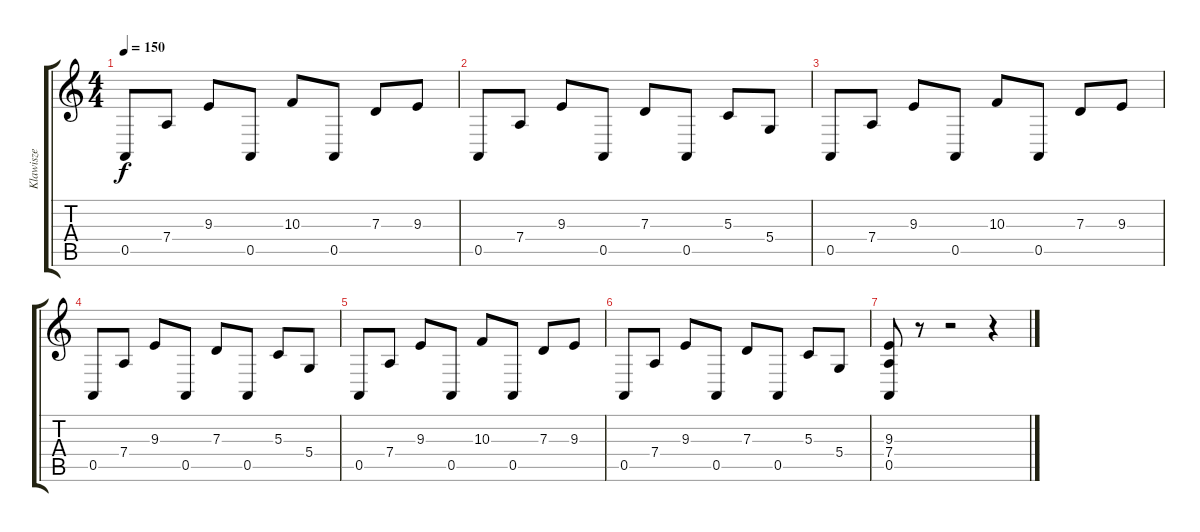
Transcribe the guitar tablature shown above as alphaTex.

\track ("Klawisze" "Klawisze") {instrument stringensemble1}
\staff {score tabs}
\tuning (E4 B3 G3 D3 A2 E2) {hide}
\ts (4 4)
\tempo 150
\clef g2
\ks c
0.5.8{dy f} 7.4.8 9.3.8 0.5.8 10.3.8 0.5.8 7.3.8 9.3.8 |
0.5.8 7.4.8 9.3.8 0.5.8 7.3.8 0.5.8 5.3.8 5.4.8 |
0.5.8 7.4.8 9.3.8 0.5.8 10.3.8 0.5.8 7.3.8 9.3.8 |
0.5.8 7.4.8 9.3.8 0.5.8 7.3.8 0.5.8 5.3.8 5.4.8 |
0.5.8 7.4.8 9.3.8 0.5.8 10.3.8 0.5.8 7.3.8 9.3.8 |
0.5.8 7.4.8 9.3.8 0.5.8 7.3.8 0.5.8 5.3.8 5.4.8 |
(9.3 7.4 0.5).8 r.8 r.2 r.4
